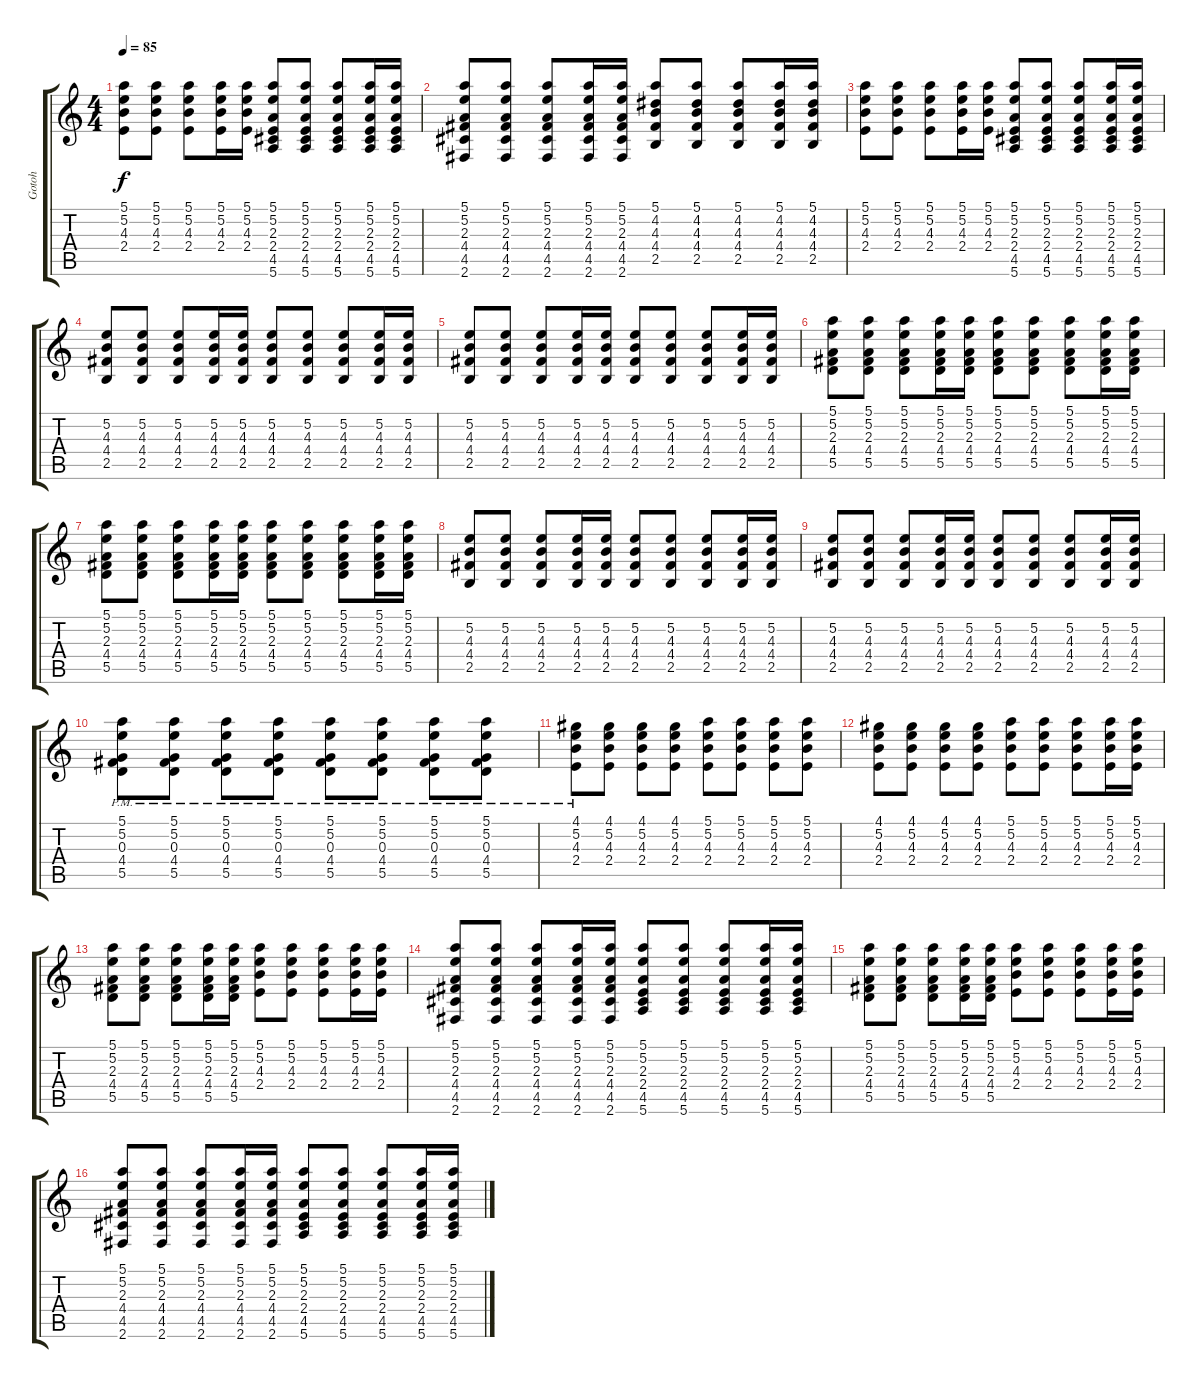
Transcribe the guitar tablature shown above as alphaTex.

\track ("Gotoh" "Gotoh") {instrument electricguitarclean}
\staff {score tabs}
\tuning (E4 B3 G3 D3 A2 E2) {hide}
\ts (4 4)
\tempo 85
\clef g2
\ks c
(5.1 5.2 4.3 2.4).8{dy f} (5.1 5.2 4.3 2.4).8 (5.1 5.2 4.3 2.4).8 (5.1 5.2 4.3 2.4).16 (5.1 5.2 4.3 2.4).16 (5.1 5.2 2.3 2.4 4.5 5.6).8 (5.1 5.2 2.3 2.4 4.5 5.6).8 (5.1 5.2 2.3 2.4 4.5 5.6).8 (5.1 5.2 2.3 2.4 4.5 5.6).16 (5.1 5.2 2.3 2.4 4.5 5.6).16 |
(5.1 5.2 2.3 4.4 4.5 2.6).8 (5.1 5.2 2.3 4.4 4.5 2.6).8 (5.1 5.2 2.3 4.4 4.5 2.6).8 (5.1 5.2 2.3 4.4 4.5 2.6).16 (5.1 5.2 2.3 4.4 4.5 2.6).16 (5.1 4.2 4.3 4.4 2.5).8 (5.1 4.2 4.3 4.4 2.5).8 (5.1 4.2 4.3 4.4 2.5).8 (5.1 4.2 4.3 4.4 2.5).16 (5.1 4.2 4.3 4.4 2.5).16 |
(5.1 5.2 4.3 2.4).8 (5.1 5.2 4.3 2.4).8 (5.1 5.2 4.3 2.4).8 (5.1 5.2 4.3 2.4).16 (5.1 5.2 4.3 2.4).16 (5.1 5.2 2.3 2.4 4.5 5.6).8 (5.1 5.2 2.3 2.4 4.5 5.6).8 (5.1 5.2 2.3 2.4 4.5 5.6).8 (5.1 5.2 2.3 2.4 4.5 5.6).16 (5.1 5.2 2.3 2.4 4.5 5.6).16 |
(5.2 4.3 4.4 2.5).8 (5.2 4.3 4.4 2.5).8 (5.2 4.3 4.4 2.5).8 (5.2 4.3 4.4 2.5).16 (5.2 4.3 4.4 2.5).16 (5.2 4.3 4.4 2.5).8 (5.2 4.3 4.4 2.5).8 (5.2 4.3 4.4 2.5).8 (5.2 4.3 4.4 2.5).16 (5.2 4.3 4.4 2.5).16 |
(5.2 4.3 4.4 2.5).8 (5.2 4.3 4.4 2.5).8 (5.2 4.3 4.4 2.5).8 (5.2 4.3 4.4 2.5).16 (5.2 4.3 4.4 2.5).16 (5.2 4.3 4.4 2.5).8 (5.2 4.3 4.4 2.5).8 (5.2 4.3 4.4 2.5).8 (5.2 4.3 4.4 2.5).16 (5.2 4.3 4.4 2.5).16 |
(5.1 5.2 2.3 4.4 5.5).8 (5.1 5.2 2.3 4.4 5.5).8 (5.1 5.2 2.3 4.4 5.5).8 (5.1 5.2 2.3 4.4 5.5).16 (5.1 5.2 2.3 4.4 5.5).16 (5.1 5.2 2.3 4.4 5.5).8 (5.1 5.2 2.3 4.4 5.5).8 (5.1 5.2 2.3 4.4 5.5).8 (5.1 5.2 2.3 4.4 5.5).16 (5.1 5.2 2.3 4.4 5.5).16 |
(5.1 5.2 2.3 4.4 5.5).8 (5.1 5.2 2.3 4.4 5.5).8 (5.1 5.2 2.3 4.4 5.5).8 (5.1 5.2 2.3 4.4 5.5).16 (5.1 5.2 2.3 4.4 5.5).16 (5.1 5.2 2.3 4.4 5.5).8 (5.1 5.2 2.3 4.4 5.5).8 (5.1 5.2 2.3 4.4 5.5).8 (5.1 5.2 2.3 4.4 5.5).16 (5.1 5.2 2.3 4.4 5.5).16 |
(5.2 4.3 4.4 2.5).8 (5.2 4.3 4.4 2.5).8 (5.2 4.3 4.4 2.5).8 (5.2 4.3 4.4 2.5).16 (5.2 4.3 4.4 2.5).16 (5.2 4.3 4.4 2.5).8 (5.2 4.3 4.4 2.5).8 (5.2 4.3 4.4 2.5).8 (5.2 4.3 4.4 2.5).16 (5.2 4.3 4.4 2.5).16 |
(5.2 4.3 4.4 2.5).8 (5.2 4.3 4.4 2.5).8 (5.2 4.3 4.4 2.5).8 (5.2 4.3 4.4 2.5).16 (5.2 4.3 4.4 2.5).16 (5.2 4.3 4.4 2.5).8 (5.2 4.3 4.4 2.5).8 (5.2 4.3 4.4 2.5).8 (5.2 4.3 4.4 2.5).16 (5.2 4.3 4.4 2.5).16 |
(5.1{pm} 5.2{pm} 0.3{pm} 4.4{pm} 5.5{pm}).8 (5.1{pm} 5.2{pm} 0.3{pm} 4.4{pm} 5.5{pm}).8 (5.1{pm} 5.2{pm} 0.3{pm} 4.4{pm} 5.5{pm}).8 (5.1{pm} 5.2{pm} 0.3{pm} 4.4{pm} 5.5{pm}).8 (5.1{pm} 5.2{pm} 0.3{pm} 4.4{pm} 5.5{pm}).8 (5.1{pm} 5.2{pm} 0.3{pm} 4.4{pm} 5.5{pm}).8 (5.1{pm} 5.2{pm} 0.3{pm} 4.4{pm} 5.5{pm}).8 (5.1{pm} 5.2{pm} 0.3{pm} 4.4{pm} 5.5{pm}).8 |
(4.1{pm} 5.2{pm} 4.3{pm} 2.4{pm}).8 (4.1 5.2 4.3 2.4).8 (4.1 5.2 4.3 2.4).8 (4.1 5.2 4.3 2.4).8 (5.1 5.2 4.3 2.4).8 (5.1 5.2 4.3 2.4).8 (5.1 5.2 4.3 2.4).8 (5.1 5.2 4.3 2.4).8 |
(4.1 5.2 4.3 2.4).8 (4.1 5.2 4.3 2.4).8 (4.1 5.2 4.3 2.4).8 (4.1 5.2 4.3 2.4).8 (5.1 5.2 4.3 2.4).8 (5.1 5.2 4.3 2.4).8 (5.1 5.2 4.3 2.4).8 (5.1 5.2 4.3 2.4).16 (5.1 5.2 4.3 2.4).16 |
(5.1 5.2 2.3 4.4 5.5).8 (5.1 5.2 2.3 4.4 5.5).8 (5.1 5.2 2.3 4.4 5.5).8 (5.1 5.2 2.3 4.4 5.5).16 (5.1 5.2 2.3 4.4 5.5).16 (5.1 5.2 4.3 2.4).8 (5.1 5.2 4.3 2.4).8 (5.1 5.2 4.3 2.4).8 (5.1 5.2 4.3 2.4).16 (5.1 5.2 4.3 2.4).16 |
(5.1 5.2 2.3 4.4 4.5 2.6).8 (5.1 5.2 2.3 4.4 4.5 2.6).8 (5.1 5.2 2.3 4.4 4.5 2.6).8 (5.1 5.2 2.3 4.4 4.5 2.6).16 (5.1 5.2 2.3 4.4 4.5 2.6).16 (5.1 5.2 2.3 2.4 4.5 5.6).8 (5.1 5.2 2.3 2.4 4.5 5.6).8 (5.1 5.2 2.3 2.4 4.5 5.6).8 (5.1 5.2 2.3 2.4 4.5 5.6).16 (5.1 5.2 2.3 2.4 4.5 5.6).16 |
(5.1 5.2 2.3 4.4 5.5).8 (5.1 5.2 2.3 4.4 5.5).8 (5.1 5.2 2.3 4.4 5.5).8 (5.1 5.2 2.3 4.4 5.5).16 (5.1 5.2 2.3 4.4 5.5).16 (5.1 5.2 4.3 2.4).8 (5.1 5.2 4.3 2.4).8 (5.1 5.2 4.3 2.4).8 (5.1 5.2 4.3 2.4).16 (5.1 5.2 4.3 2.4).16 |
(5.1 5.2 2.3 4.4 4.5 2.6).8 (5.1 5.2 2.3 4.4 4.5 2.6).8 (5.1 5.2 2.3 4.4 4.5 2.6).8 (5.1 5.2 2.3 4.4 4.5 2.6).16 (5.1 5.2 2.3 4.4 4.5 2.6).16 (5.1 5.2 2.3 2.4 4.5 5.6).8 (5.1 5.2 2.3 2.4 4.5 5.6).8 (5.1 5.2 2.3 2.4 4.5 5.6).8 (5.1 5.2 2.3 2.4 4.5 5.6).16 (5.1 5.2 2.3 2.4 4.5 5.6).16
